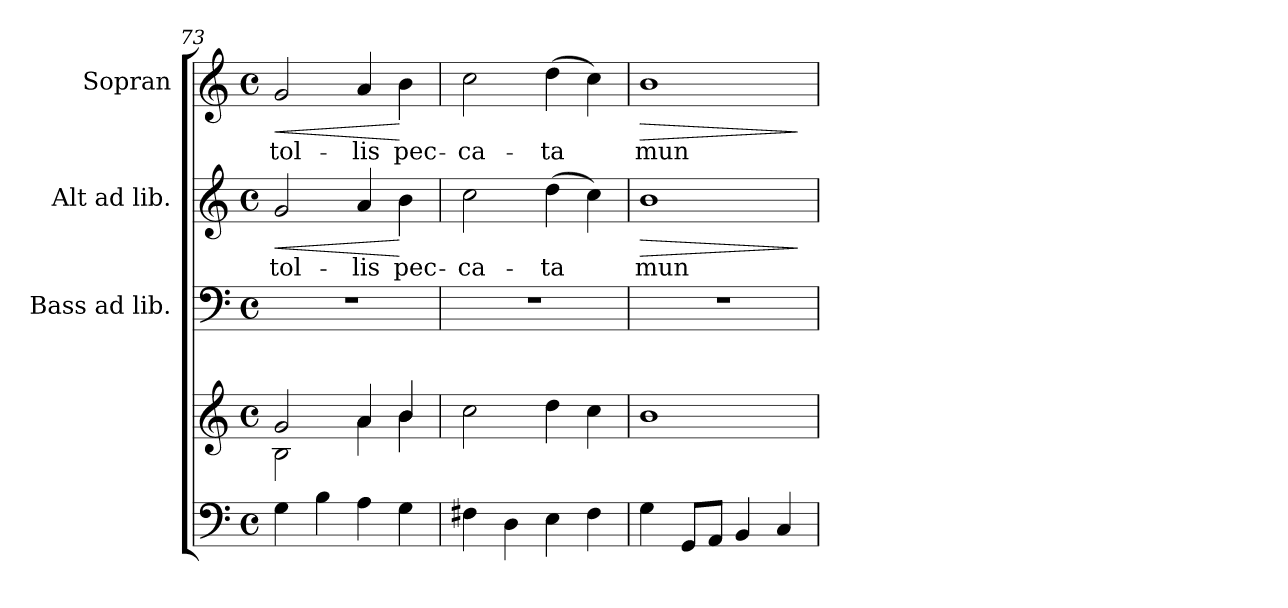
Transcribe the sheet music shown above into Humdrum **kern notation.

**kern	**kern	**kern	**kern	**text	**dynam	**kern	**text	**dynam
*part4	*part4	*part3	*part2	*part2	*part2	*part1	*part1	*part1
*staff5	*staff4	*staff3	*staff2	*staff2	*staff2	*staff1	*staff1	*staff1
*	*	*I"Bass ad lib.	*I"Alt ad lib.	*	*	*I"Sopran	*	*
*	*	*I'B.	*I'A.	*	*	*I'S.	*	*
*clefF4	*clefG2	*clefF4	*clefG2	*	*	*clefG2	*	*
*k[]	*k[]	*k[]	*k[]	*	*	*k[]	*	*
*C:	*C:	*C:	*C:	*	*	*C:	*	*
*M4/4	*M4/4	*M4/4	*M4/4	*	*	*M4/4	*	*
*met(c)	*met(c)	*met(c)	*met(c)	*	*	*met(c)	*	*
=73	=73	=73	=73	=73	=73	=73	=73	=73
*	*^	*	*	*	*	*	*	*
!	!	!	!	!	!LO:LY:b	!LO:HP:b	!	!LO:LY:b	!LO:HP:b
4G\	2g/	2B\	1r	2g/	tol-	<	2g/	tol-	<
4B\	.	.	.	.	.	.	.	.	.
!	!	!	!	!	!LO:LY:b	!	!	!LO:LY:b	!
4A\	4a/	4a\	.	4a/	-lis	.	4a/	-lis	.
!	!	!	!	!	!LO:LY:b	!	!	!LO:LY:b	!
4G\	4b/	4b\	.	4b\	pec-	[	4b\	pec-	[
=74	=74	=74	=74	=74	=74	=74	=74	=74	=74
!	!	!	!	!	!LO:LY:b	!	!	!LO:LY:b	!
*	*v	*v	*	*	*	*	*	*	*
4F#X\	2cc\	1r	2cc\	-ca-	.	2cc\	-ca-	.
4D\	.	.	.	.	.	.	.	.
!	!	!	!	!LO:LY:b	!	!	!LO:LY:b	!
4E\	4dd\	.	(>4dd\	-ta	.	(>4dd\	-ta	.
4F#\	4cc\	.	4cc\)	.	.	4cc\)	.	.
=75	=75	=75	=75	=75	=75	=75	=75	=75
!	!	!	!	!LO:LY:b	!LO:HP:b	!	!LO:LY:b	!LO:HP:b
4G\	1b	1r	1b	mun-	>	1b	mun-	>
8GG/L	.	.	.	.	.	.	.	.
8AA/J	.	.	.	.	.	.	.	.
4BB/	.	.	.	.	.	.	.	.
4C/	.	.	.	.	.	.	.	.
.	.	.	.	.	]	.	.	]
=	=	=	=	=	=	=	=	=
*-	*-	*-	*-	*-	*-	*-	*-	*-
